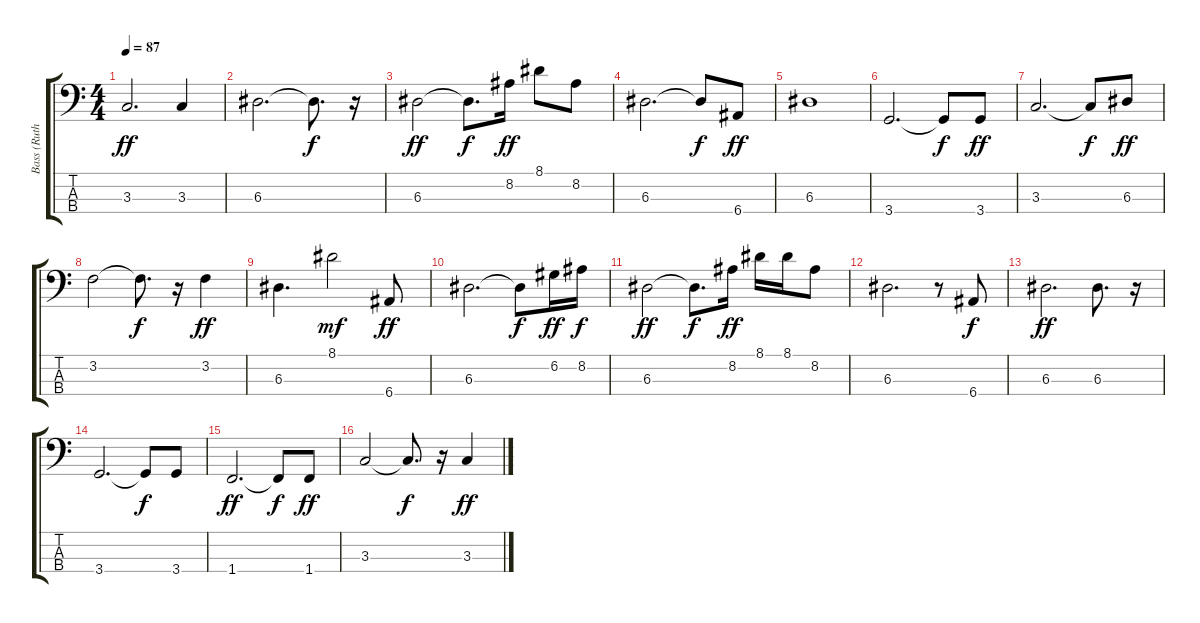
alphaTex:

\track ("Bass (Rutherford)" "Bass (Ruth") {instrument fretlessbass}
\staff {score tabs}
\tuning (G2 D2 A1 E1) {hide}
\ts (4 4)
\tempo 87
\clef f4
\ks c
3.3.2{d dy ff} 3.3.4 |
6.3.2{d} 6.3{t}.8{d dy f} r.16 |
6.3.2{dy ff} 6.3{t}.8{d dy f} 8.2.16{dy ff} 8.1.8 8.2.8 |
6.3.2{d} 6.3{t}.8{dy f} 6.4.8{dy ff} |
6.3.1 |
3.4.2{d} 3.4{t}.8{dy f} 3.4.8{dy ff} |
3.3.2{d} 3.3{t}.8{dy f} 6.3.8{dy ff} |
3.2.2 3.2{t}.8{d dy f} r.16 3.2.4{dy ff} |
6.3.4{d} 8.1.2{dy mf} 6.4.8{dy ff} |
6.3.2{d} 6.3{t}.8{dy f} 6.2.16{dy ff} 8.2.16{dy f} |
6.3.2{dy ff} 6.3{t}.8{d dy f} 8.2.16{dy ff} 8.1.16 8.1.16 8.2.8 |
6.3.2{d} r.8 6.4.8{dy f} |
6.3.2{d dy ff} 6.3.8{d} r.16 |
3.4.2{d} 3.4{t}.8{dy f} 3.4.8 |
1.4.2{d dy ff} 1.4{t}.8{dy f} 1.4.8{dy ff} |
3.3.2 3.3{t}.8{d dy f} r.16 3.3.4{dy ff}
